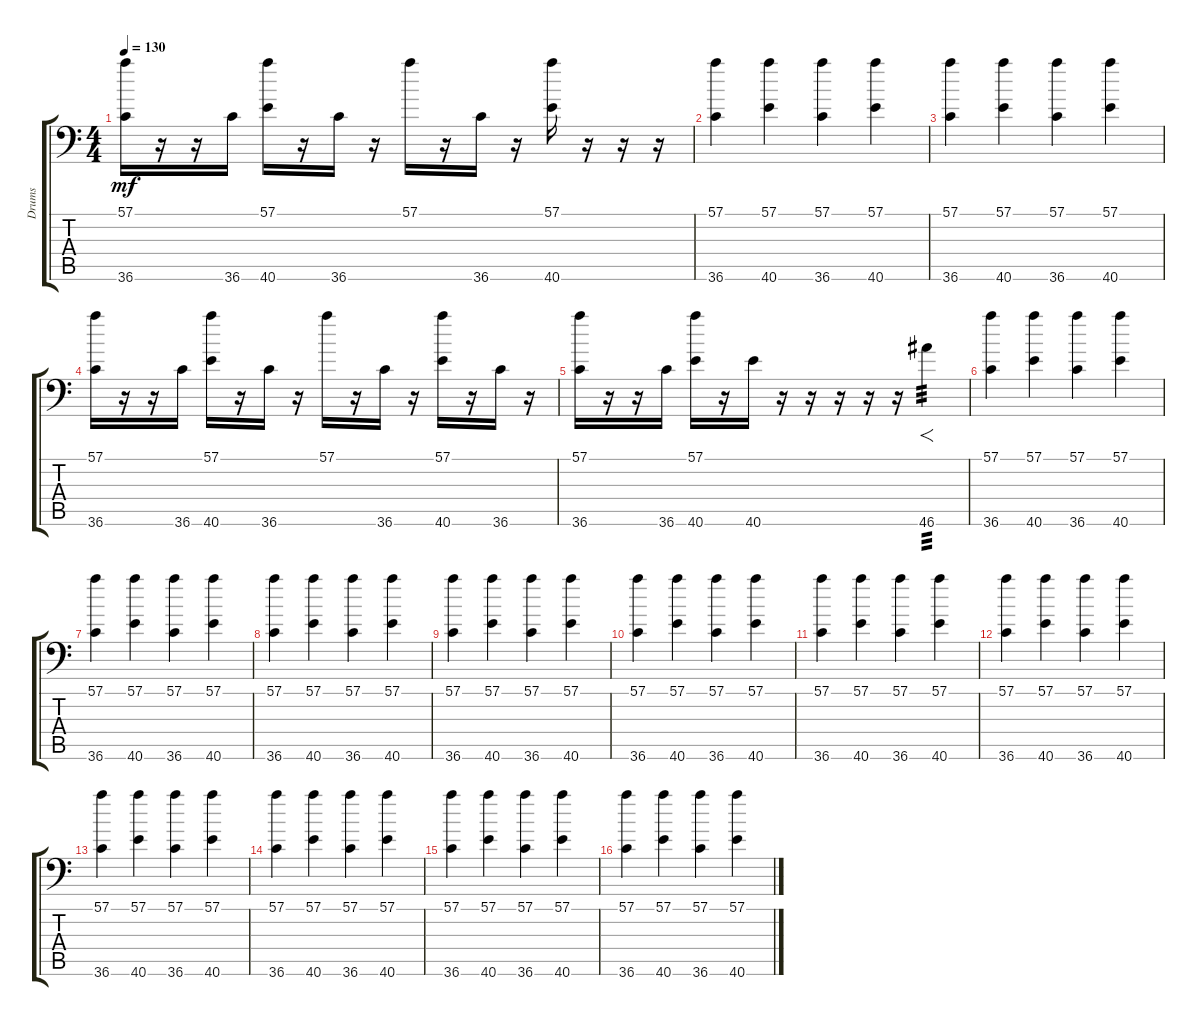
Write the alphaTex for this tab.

\track ("Drums" "Drums") {instrument acousticgrandpiano}
\staff {score tabs}
\tuning (C-1 C-1 C-1 C-1 C-1 C-1) {hide}
\ts (4 4)
\tempo 130
\clef f4
\ks c
(57.1 36.6).16{dy mf} r.16 r.16 36.6.16 (57.1 40.6).16 r.16 36.6.16 r.16 57.1.16 r.16 36.6.16 r.16 (57.1 40.6).16 r.16 r.16 r.16 |
(57.1 36.6).4 (57.1 40.6).4 (57.1 36.6).4 (57.1 40.6).4 |
(57.1 36.6).4 (57.1 40.6).4 (57.1 36.6).4 (57.1 40.6).4 |
(57.1 36.6).16 r.16 r.16 36.6.16 (57.1 40.6).16 r.16 36.6.16 r.16 57.1.16 r.16 36.6.16 r.16 (57.1 40.6).16 r.16 36.6.16 r.16 |
(57.1 36.6).16 r.16 r.16 36.6.16 (57.1 40.6).16 r.16 40.6.16 r.16 r.16 r.16 r.16 r.16 46.6.4{f tp 3} |
(57.1 36.6).4 (57.1 40.6).4 (57.1 36.6).4 (57.1 40.6).4 |
(57.1 36.6).4 (57.1 40.6).4 (57.1 36.6).4 (57.1 40.6).4 |
(57.1 36.6).4 (57.1 40.6).4 (57.1 36.6).4 (57.1 40.6).4 |
(57.1 36.6).4 (57.1 40.6).4 (57.1 36.6).4 (57.1 40.6).4 |
(57.1 36.6).4 (57.1 40.6).4 (57.1 36.6).4 (57.1 40.6).4 |
(57.1 36.6).4 (57.1 40.6).4 (57.1 36.6).4 (57.1 40.6).4 |
(57.1 36.6).4 (57.1 40.6).4 (57.1 36.6).4 (57.1 40.6).4 |
(57.1 36.6).4 (57.1 40.6).4 (57.1 36.6).4 (57.1 40.6).4 |
(57.1 36.6).4 (57.1 40.6).4 (57.1 36.6).4 (57.1 40.6).4 |
(57.1 36.6).4 (57.1 40.6).4 (57.1 36.6).4 (57.1 40.6).4 |
(57.1 36.6).4 (57.1 40.6).4 (57.1 36.6).4 (57.1 40.6).4
